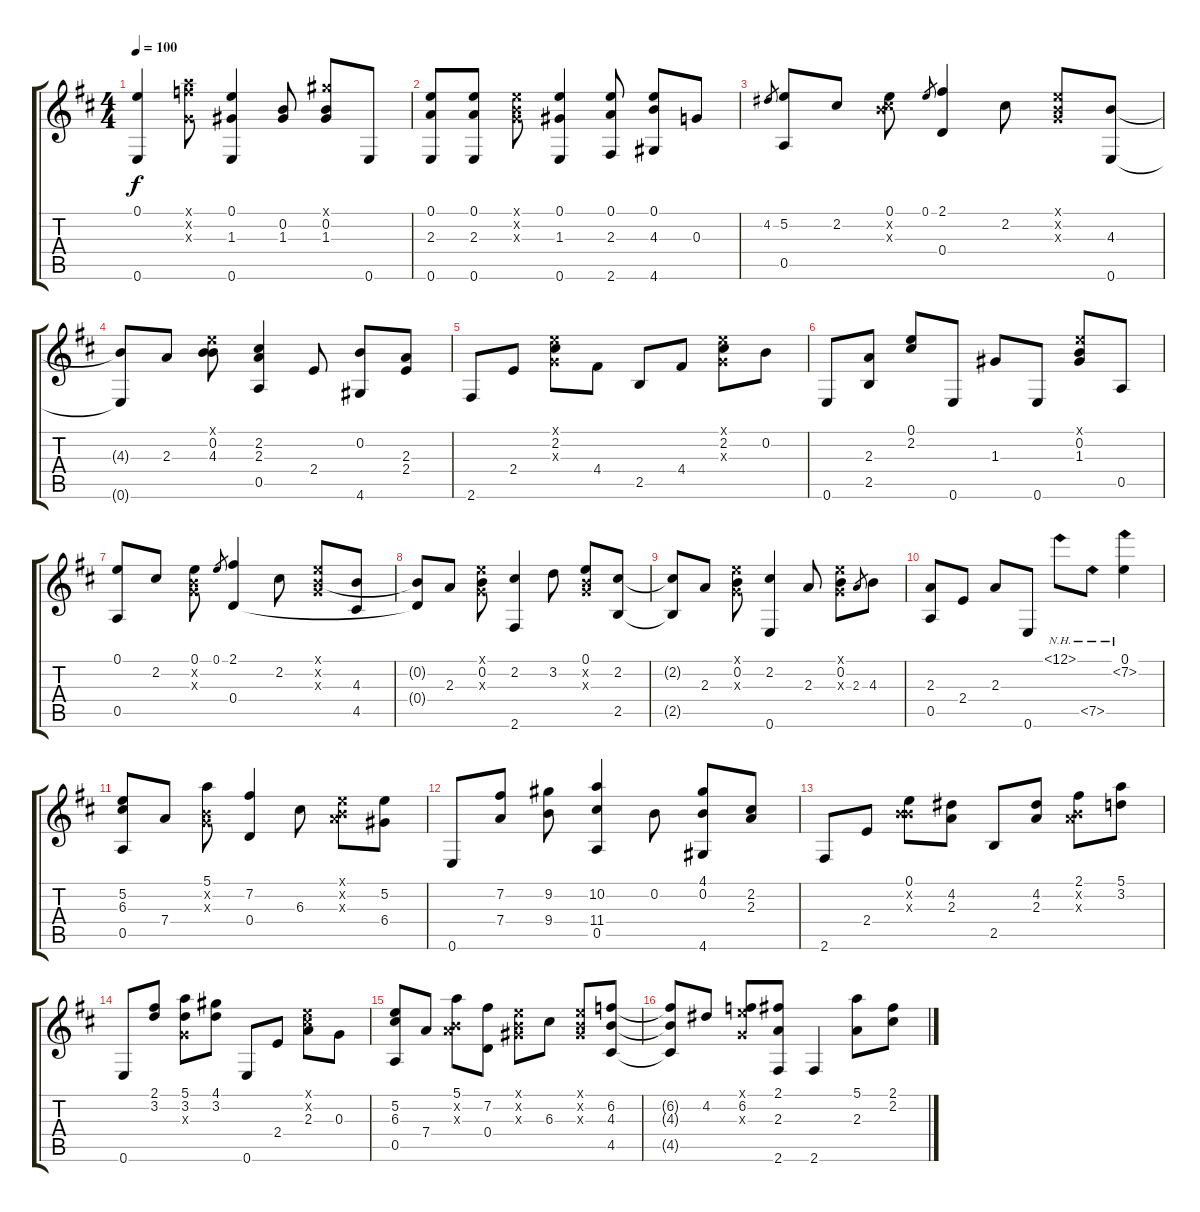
\track "" {instrument acousticguitarsteel}
\staff {score tabs}
\tuning (E4 B3 G3 D3 A2 E2) {hide}
\ts (4 4)
\tempo 100
\clef g2
\ks d
(0.1 0.6).4{dy f} (5.1{x} 6.2{x} 0.3{x}).8 (0.1 1.3 0.6).4 (0.2 1.3).8 (4.1{x} 0.2 1.3).8 0.6.8 |
(0.1 2.3 0.6).8 (0.1 2.3 0.6).8 (0.1{x} 0.2{x} 0.3{x}).8 (0.1 1.3 0.6).4 (0.1 2.3 2.6).8 (0.1 4.3 4.6).8 0.3.8 |
4.2.8{gr} (5.2 0.5).8 2.2.8 (0.1 0.2{x} 6.3{x}).8 0.1.8{gr} (2.1 0.4).4 2.2.8 (0.1{x} 0.2{x} 0.3{x}).8 (4.3 0.6).8 |
(4.3{t} 0.6{t}).8 2.3.8 (0.1{x} 0.2 4.3).8 (2.2 2.3 0.5).4 2.4.8 (0.2 4.6).8 (2.3 2.4).8 |
2.6.8 2.4.8 (0.1{x} 2.2 0.3{x}).8 4.4.8 2.5.8 4.4.8 (0.1{x} 2.2 0.3{x}).8 0.2.8 |
0.6.8 (2.3 2.5).8 (0.1 2.2).8 0.6.8 1.3.8 0.6.8 (0.1{x} 0.2 1.3).8 0.5.8 |
(0.1 0.5).8 2.2.8 (0.1 0.2{x} 0.3{x}).8 0.1.8{gr} (2.1 0.4).4 2.2.8 (0.1{x} 0.2{x} 0.3{x}).8 (4.3 4.5).8 |
(0.2{t} 0.4{t}).8 2.3.8 (0.1{x} 0.2 0.3{x}).8 (2.2 2.6).4 3.2.8 (0.1 0.2{x} 0.3{x}).8 (2.2 2.5).8 |
(2.2{t} 2.5{t}).8 2.3.8 (0.1{x} 0.2 0.3{x}).8 (2.2 0.6).4 2.3.8 (0.1{x} 0.2 0.3{x}).8 2.3.8{gr} 4.3.8 |
(2.3 0.5).8 2.4.8 2.3.8 0.6.8 12.1{nh}.8 7.5{nh}.8 (0.1 7.2{nh}).4 |
(5.2 6.3 0.5).8 7.4.8 (5.1 0.2{x} 0.3{x}).8 (7.2 0.4).4 6.3.8 (0.1{x} 0.2{x} 2.3{x}).8 (5.2 6.4).8 |
0.6.8 (7.2 7.4).8 (9.2 9.4).8 (10.2 11.4 0.5).4 0.2.8 (4.1 0.2 4.6).8 (2.2 2.3).8 |
2.6.8 2.4.8 (0.1 0.2{x} 4.3{x}).8 (4.2 2.3).8 2.5.8 (4.2 2.3).8 (2.1 0.2{x} 2.3{x}).8 (5.1 3.2).8 |
0.6.8 (2.1 3.2).8 (5.1 3.2 0.3{x}).8 (4.1 3.2).8 0.6.8 2.4.8 (0.1{x} 2.2{x} 2.3).8 0.3.8 |
(5.2 6.3 0.5).8 7.4.8 (5.1 0.2{x} 2.3{x}).8 (7.2 0.4).8 (0.1{x} 0.2{x} 1.3{x}).8 6.3.8 (0.1{x} 0.2{x} 1.3{x}).8 (6.2 4.3 4.5).8 |
(6.2{t} 4.3{t} 4.5{t}).8 4.2.8 (0.1{x} 6.2 0.3{x}).8 (2.1 2.3 2.6).8 2.6.4 (5.1 2.3).8 (2.1 2.2).8
